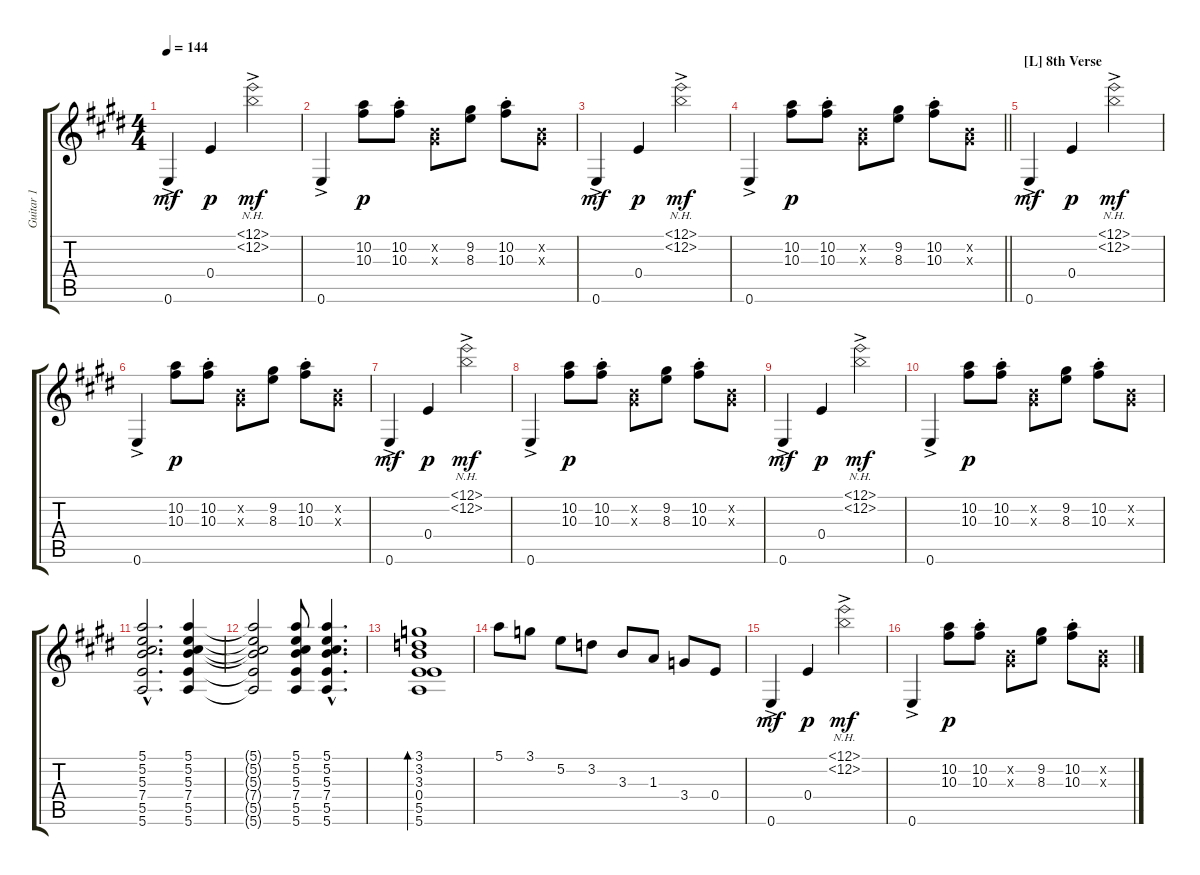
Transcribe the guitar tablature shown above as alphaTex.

\track ("Guitar 1" "Guitar 1") {instrument acousticguitarsteel}
\staff {score tabs}
\tuning (E4 B3 Ab3 E3 B2 E2) {hide}
\ts (4 4)
\tempo 144
\clef g2
\ks e
0.6{ac}.4{dy mf} 0.4.4{dy p} (12.1{nh} 12.2{nh ac}).2{dy mf} |
0.6{ac}.4 (10.2 10.3).8{dy p} (10.2{st} 10.3{st}).8 (0.2{x} 0.3{x}).8 (9.2 8.3).8 (10.2{st} 10.3{st}).8 (0.2{x} 0.3{x}).8 |
0.6{ac}.4{dy mf} 0.4.4{dy p} (12.1{nh} 12.2{nh ac}).2{dy mf} |
\barLineRight lightlight
0.6{ac}.4 (10.2 10.3).8{dy p} (10.2{st} 10.3{st}).8 (0.2{x} 0.3{x}).8 (9.2 8.3).8 (10.2{st} 10.3{st}).8 (0.2{x} 0.3{x}).8 |
\section ("" "[L] 8th Verse")
0.6{ac}.4{dy mf} 0.4.4{dy p} (12.1{nh} 12.2{nh ac}).2{dy mf} |
0.6{ac}.4 (10.2 10.3).8{dy p} (10.2{st} 10.3{st}).8 (0.2{x} 0.3{x}).8 (9.2 8.3).8 (10.2{st} 10.3{st}).8 (0.2{x} 0.3{x}).8 |
0.6{ac}.4{dy mf} 0.4.4{dy p} (12.1{nh} 12.2{nh ac}).2{dy mf} |
0.6{ac}.4 (10.2 10.3).8{dy p} (10.2{st} 10.3{st}).8 (0.2{x} 0.3{x}).8 (9.2 8.3).8 (10.2{st} 10.3{st}).8 (0.2{x} 0.3{x}).8 |
0.6{ac}.4{dy mf} 0.4.4{dy p} (12.1{nh} 12.2{nh ac}).2{dy mf} |
0.6{ac}.4 (10.2 10.3).8{dy p} (10.2{st} 10.3{st}).8 (0.2{x} 0.3{x}).8 (9.2 8.3).8 (10.2{st} 10.3{st}).8 (0.2{x} 0.3{x}).8 |
(5.1{hac} 5.2{hac} 5.3{hac} 7.4{hac} 5.5{hac} 5.6{hac}).2{d} (5.1 5.2 5.3 7.4 5.5 5.6).4 |
(5.1{t} 5.2{t} 5.3{t} 7.4{t} 5.5{t} 5.6{t}).2 (5.1 5.2 5.3 7.4 5.5 5.6).8 (5.1{hac} 5.2{hac} 5.3{hac} 7.4{hac} 5.5{hac} 5.6{hac}).4{d} |
(3.1 3.2 3.3 0.4 5.5 5.6).1{bd 120} |
5.1.8 3.1.8 5.2.8 3.2.8 3.3.8 1.3.8 3.4.8 0.4.8 |
0.6{ac}.4{dy mf} 0.4.4{dy p} (12.1{nh} 12.2{nh ac}).2{dy mf} |
0.6{ac}.4 (10.2 10.3).8{dy p} (10.2{st} 10.3{st}).8 (0.2{x} 0.3{x}).8 (9.2 8.3).8 (10.2{st} 10.3{st}).8 (0.2{x} 0.3{x}).8
